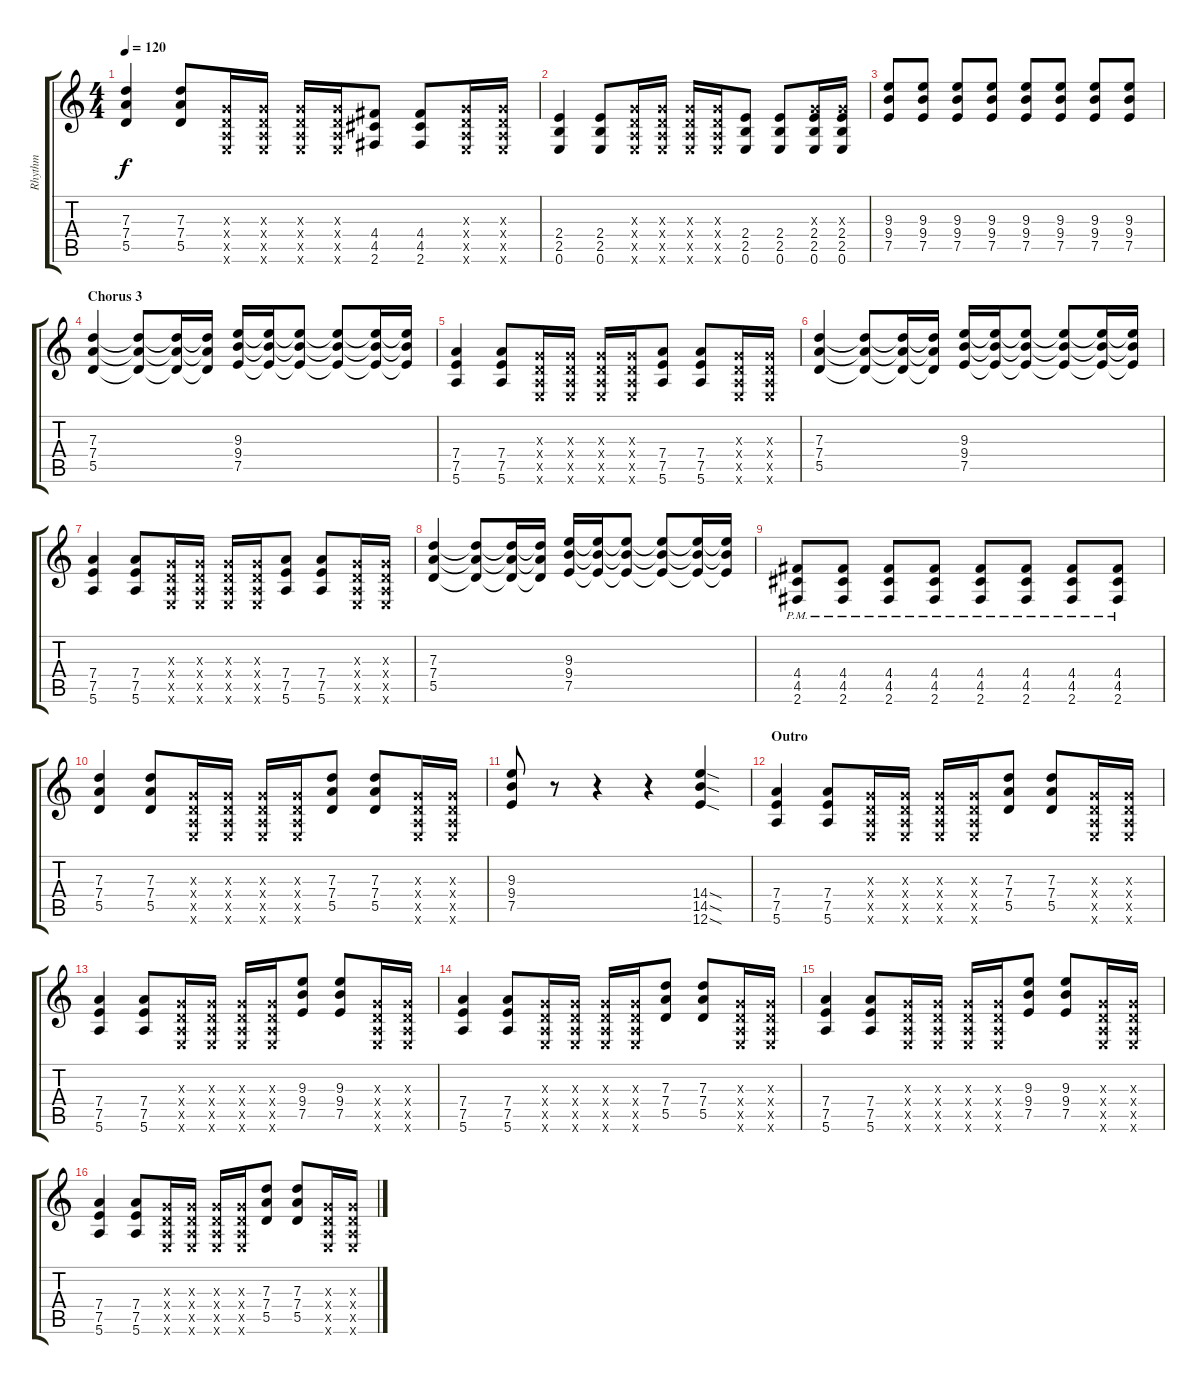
\track ("Rhythm" "Rhythm") {instrument distortionguitar}
\staff {score tabs}
\tuning (E4 B3 G3 D3 A2 E2) {hide}
\ts (4 4)
\tempo 120
\clef g2
\ks c
(7.3 7.4 5.5).4{dy f} (7.3 7.4 5.5).8 (0.3{x} 0.4{x} 0.5{x} 0.6{x}).16 (0.3{x} 0.4{x} 0.5{x} 0.6{x}).16 (0.3{x} 0.4{x} 0.5{x} 0.6{x}).16 (0.3{x} 0.4{x} 0.5{x} 0.6{x}).16 (4.4 4.5 2.6).8 (4.4 4.5 2.6).8 (0.3{x} 0.4{x} 0.5{x} 0.6{x}).16 (0.3{x} 0.4{x} 0.5{x} 0.6{x}).16 |
(2.4 2.5 0.6).4 (2.4 2.5 0.6).8 (0.3{x} 0.4{x} 0.5{x} 0.6{x}).16 (0.3{x} 0.4{x} 0.5{x} 0.6{x}).16 (0.3{x} 0.4{x} 0.5{x} 0.6{x}).16 (0.3{x} 0.4{x} 0.5{x} 0.6{x}).16 (2.4 2.5 0.6).8 (2.4 2.5 0.6).8 (0.3{x} 2.4 2.5 0.6).16 (0.3{x} 2.4 2.5 0.6).16 |
(9.3 9.4 7.5).8 (9.3 9.4 7.5).8 (9.3 9.4 7.5).8 (9.3 9.4 7.5).8 (9.3 9.4 7.5).8 (9.3 9.4 7.5).8 (9.3 9.4 7.5).8 (9.3 9.4 7.5).8 |
\section ("" "Chorus 3")
(7.3 7.4 5.5).4{volume 9} (7.3{t} 7.4{t} 5.5{t}).8 (7.3{t} 7.4{t} 5.5{t}).16 (7.3{t} 7.4{t} 5.5{t}).16 (9.3 9.4 7.5).16 (9.3{t} 9.4{t} 7.5{t}).16 (9.3{t} 9.4{t} 7.5{t}).8 (9.3{t} 9.4{t} 7.5{t}).8 (9.3{t} 9.4{t} 7.5{t}).16 (9.3{t} 9.4{t} 7.5{t}).16 |
(7.4 7.5 5.6).4 (7.4 7.5 5.6).8 (0.3{x} 0.4{x} 0.5{x} 0.6{x}).16 (0.3{x} 0.4{x} 0.5{x} 0.6{x}).16 (0.3{x} 0.4{x} 0.5{x} 0.6{x}).16 (0.3{x} 0.4{x} 0.5{x} 0.6{x}).16 (7.4 7.5 5.6).8 (7.4 7.5 5.6).8 (0.3{x} 0.4{x} 0.5{x} 0.6{x}).16 (0.3{x} 0.4{x} 0.5{x} 0.6{x}).16 |
(7.3 7.4 5.5).4 (7.3{t} 7.4{t} 5.5{t}).8 (7.3{t} 7.4{t} 5.5{t}).16 (7.3{t} 7.4{t} 5.5{t}).16 (9.3 9.4 7.5).16 (9.3{t} 9.4{t} 7.5{t}).16 (9.3{t} 9.4{t} 7.5{t}).8 (9.3{t} 9.4{t} 7.5{t}).8 (9.3{t} 9.4{t} 7.5{t}).16 (9.3{t} 9.4{t} 7.5{t}).16 |
(7.4 7.5 5.6).4 (7.4 7.5 5.6).8 (0.3{x} 0.4{x} 0.5{x} 0.6{x}).16 (0.3{x} 0.4{x} 0.5{x} 0.6{x}).16 (0.3{x} 0.4{x} 0.5{x} 0.6{x}).16 (0.3{x} 0.4{x} 0.5{x} 0.6{x}).16 (7.4 7.5 5.6).8 (7.4 7.5 5.6).8 (0.3{x} 0.4{x} 0.5{x} 0.6{x}).16 (0.3{x} 0.4{x} 0.5{x} 0.6{x}).16 |
(7.3 7.4 5.5).4 (7.3{t} 7.4{t} 5.5{t}).8 (7.3{t} 7.4{t} 5.5{t}).16 (7.3{t} 7.4{t} 5.5{t}).16 (9.3 9.4 7.5).16 (9.3{t} 9.4{t} 7.5{t}).16 (9.3{t} 9.4{t} 7.5{t}).8 (9.3{t} 9.4{t} 7.5{t}).8 (9.3{t} 9.4{t} 7.5{t}).16 (9.3{t} 9.4{t} 7.5{t}).16 |
(4.4 4.5 2.6{pm}).8 (4.4 4.5 2.6{pm}).8 (4.4 4.5 2.6{pm}).8 (4.4 4.5 2.6{pm}).8 (4.4 4.5 2.6{pm}).8 (4.4 4.5 2.6{pm}).8 (4.4 4.5 2.6{pm}).8 (4.4 4.5 2.6{pm}).8 |
(7.3 7.4 5.5).4 (7.3 7.4 5.5).8 (0.3{x} 0.4{x} 0.5{x} 0.6{x}).16 (0.3{x} 0.4{x} 0.5{x} 0.6{x}).16 (0.3{x} 0.4{x} 0.5{x} 0.6{x}).16 (0.3{x} 0.4{x} 0.5{x} 0.6{x}).16 (7.3 7.4 5.5).8 (7.3 7.4 5.5).8 (0.3{x} 0.4{x} 0.5{x} 0.6{x}).16 (0.3{x} 0.4{x} 0.5{x} 0.6{x}).16 |
(9.3 9.4 7.5).8 r.8 r.4 r.4 (14.4{sod} 14.5{sod} 12.6{sod}).4 |
\section ("" "Outro")
(7.4 7.5 5.6).4 (7.4 7.5 5.6).8 (0.3{x} 0.4{x} 0.5{x} 0.6{x}).16 (0.3{x} 0.4{x} 0.5{x} 0.6{x}).16 (0.3{x} 0.4{x} 0.5{x} 0.6{x}).16 (0.3{x} 0.4{x} 0.5{x} 0.6{x}).16 (7.3 7.4 5.5).8 (7.3 7.4 5.5).8 (0.3{x} 0.4{x} 0.5{x} 0.6{x}).16 (0.3{x} 0.4{x} 0.5{x} 0.6{x}).16 |
(7.4 7.5 5.6).4 (7.4 7.5 5.6).8 (0.3{x} 0.4{x} 0.5{x} 0.6{x}).16 (0.3{x} 0.4{x} 0.5{x} 0.6{x}).16 (0.3{x} 0.4{x} 0.5{x} 0.6{x}).16 (0.3{x} 0.4{x} 0.5{x} 0.6{x}).16 (9.3 9.4 7.5).8 (9.3 9.4 7.5).8 (0.3{x} 0.4{x} 0.5{x} 0.6{x}).16 (0.3{x} 0.4{x} 0.5{x} 0.6{x}).16 |
(7.4 7.5 5.6).4 (7.4 7.5 5.6).8 (0.3{x} 0.4{x} 0.5{x} 0.6{x}).16 (0.3{x} 0.4{x} 0.5{x} 0.6{x}).16 (0.3{x} 0.4{x} 0.5{x} 0.6{x}).16 (0.3{x} 0.4{x} 0.5{x} 0.6{x}).16 (7.3 7.4 5.5).8 (7.3 7.4 5.5).8 (0.3{x} 0.4{x} 0.5{x} 0.6{x}).16 (0.3{x} 0.4{x} 0.5{x} 0.6{x}).16 |
(7.4 7.5 5.6).4 (7.4 7.5 5.6).8 (0.3{x} 0.4{x} 0.5{x} 0.6{x}).16 (0.3{x} 0.4{x} 0.5{x} 0.6{x}).16 (0.3{x} 0.4{x} 0.5{x} 0.6{x}).16 (0.3{x} 0.4{x} 0.5{x} 0.6{x}).16 (9.3 9.4 7.5).8 (9.3 9.4 7.5).8 (0.3{x} 0.4{x} 0.5{x} 0.6{x}).16 (0.3{x} 0.4{x} 0.5{x} 0.6{x}).16 |
(7.4 7.5 5.6).4 (7.4 7.5 5.6).8 (0.3{x} 0.4{x} 0.5{x} 0.6{x}).16 (0.3{x} 0.4{x} 0.5{x} 0.6{x}).16 (0.3{x} 0.4{x} 0.5{x} 0.6{x}).16 (0.3{x} 0.4{x} 0.5{x} 0.6{x}).16 (7.3 7.4 5.5).8 (7.3 7.4 5.5).8 (0.3{x} 0.4{x} 0.5{x} 0.6{x}).16 (0.3{x} 0.4{x} 0.5{x} 0.6{x}).16
